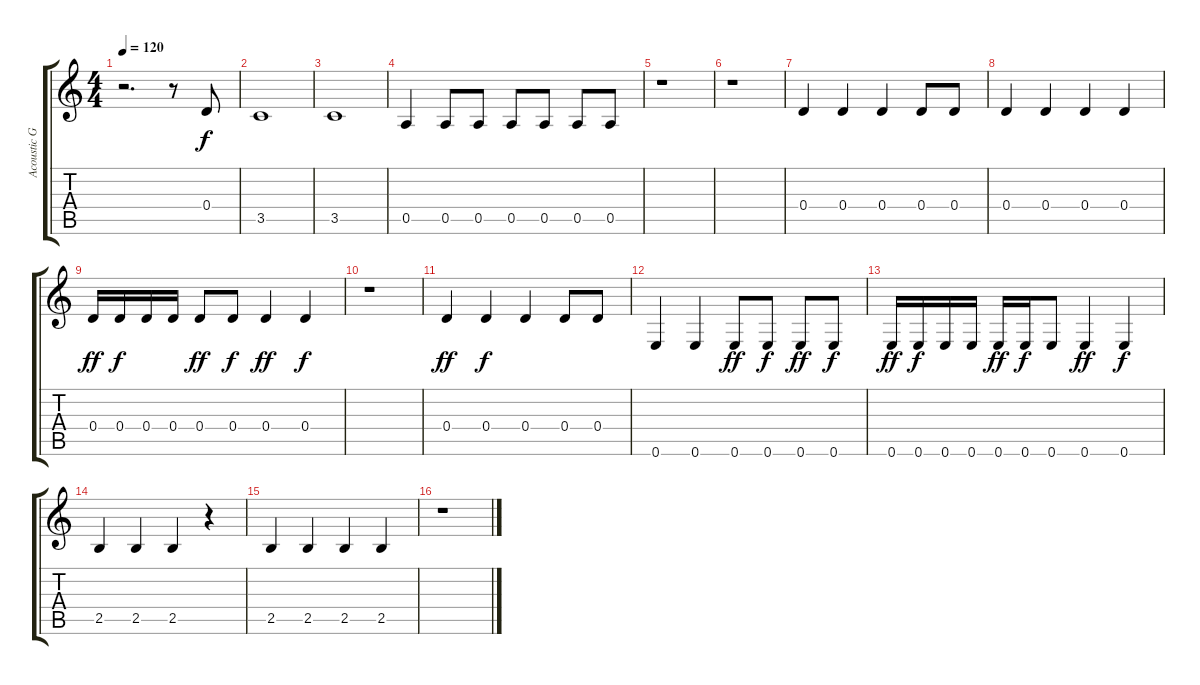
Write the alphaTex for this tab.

\track ("Acoustic Guitar III" "Acoustic G") {instrument acousticguitarnylon}
\staff {score tabs}
\tuning (E4 B3 G3 D3 A2 E2) {hide}
\ts (4 4)
\tempo 120
\clef g2
\ks c
r.2{d dy f} r.8 0.4.8 |
3.5.1 |
3.5.1 |
0.5.4 0.5.8 0.5.8 0.5.8 0.5.8 0.5.8 0.5.8 |
r.1 |
r.1 |
0.4.4 0.4.4 0.4.4 0.4.8 0.4.8 |
0.4.4 0.4.4 0.4.4 0.4.4 |
0.4.16{dy ff} 0.4.16{dy f} 0.4.16 0.4.16 0.4.8{dy ff} 0.4.8{dy f} 0.4.4{dy ff} 0.4.4{dy f} |
r.1 |
0.4.4{dy ff} 0.4.4{dy f} 0.4.4 0.4.8 0.4.8 |
0.6.4 0.6.4 0.6.8{dy ff} 0.6.8{dy f} 0.6.8{dy ff} 0.6.8{dy f} |
0.6.16{dy ff} 0.6.16{dy f} 0.6.16 0.6.16 0.6.16{dy ff} 0.6.16{dy f} 0.6.8 0.6.4{dy ff} 0.6.4{dy f} |
2.5.4 2.5.4 2.5.4 r.4 |
2.5.4 2.5.4 2.5.4 2.5.4 |
r.1
